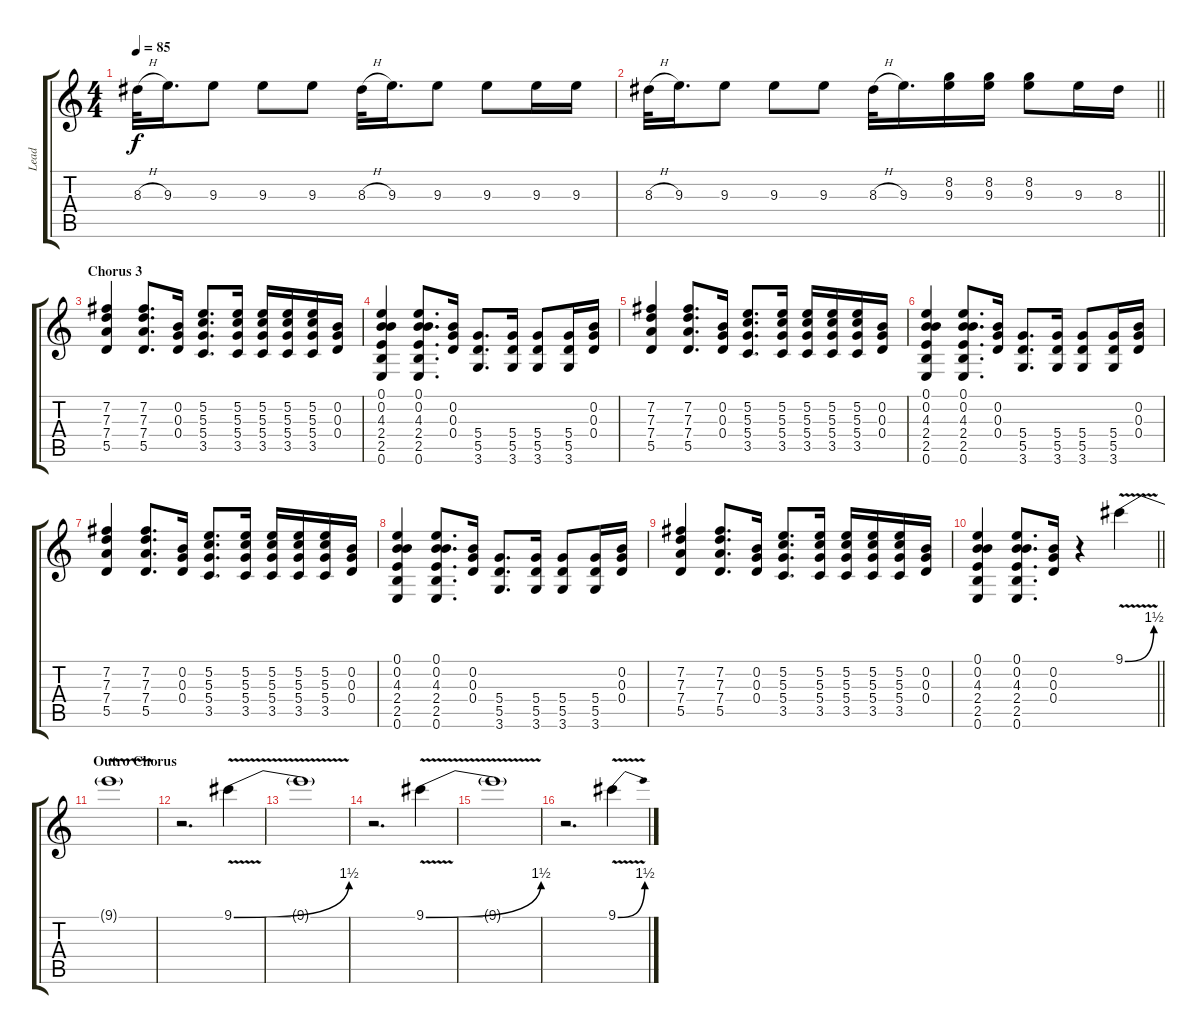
\track ("Lead" "Lead") {instrument distortionguitar}
\staff {score tabs}
\tuning (E4 B3 G3 D3 A2 E2) {hide}
\ts (4 4)
\tempo 85
\clef g2
\ks c
8.3{h}.32{dy f} 9.3.16{d} 9.3.8 9.3.8 9.3.8 8.3{h}.32 9.3.16{d} 9.3.8 9.3.8 9.3.16 9.3.16 |
\barLineRight lightlight
8.3{h}.32 9.3.16{d} 9.3.8 9.3.8 9.3.8 8.3{h}.32 9.3.16{d} (8.2 9.3).16 (8.2 9.3).16 (8.2 9.3).8 9.3.16 8.3.16 |
\section ("" "Chorus 3")
(7.2 7.3 7.4 5.5).4 (7.2 7.3 7.4 5.5).8{d} (0.2 0.3 0.4).16 (5.2 5.3 5.4 3.5).8{d} (5.2 5.3 5.4 3.5).16 (5.2 5.3 5.4 3.5).16 (5.2 5.3 5.4 3.5).16 (5.2 5.3 5.4 3.5).16 (0.2 0.3 0.4).16 |
(0.1 0.2 4.3 2.4 2.5 0.6).4 (0.1 0.2 4.3 2.4 2.5 0.6).8{d} (0.2 0.3 0.4).16 (5.4 5.5 3.6).8{d} (5.4 5.5 3.6).16 (5.4 5.5 3.6).8 (5.4 5.5 3.6).16 (0.2 0.3 0.4).16 |
(7.2 7.3 7.4 5.5).4 (7.2 7.3 7.4 5.5).8{d} (0.2 0.3 0.4).16 (5.2 5.3 5.4 3.5).8{d} (5.2 5.3 5.4 3.5).16 (5.2 5.3 5.4 3.5).16 (5.2 5.3 5.4 3.5).16 (5.2 5.3 5.4 3.5).16 (0.2 0.3 0.4).16 |
(0.1 0.2 4.3 2.4 2.5 0.6).4 (0.1 0.2 4.3 2.4 2.5 0.6).8{d} (0.2 0.3 0.4).16 (5.4 5.5 3.6).8{d} (5.4 5.5 3.6).16 (5.4 5.5 3.6).8 (5.4 5.5 3.6).16 (0.2 0.3 0.4).16 |
(7.2 7.3 7.4 5.5).4 (7.2 7.3 7.4 5.5).8{d} (0.2 0.3 0.4).16 (5.2 5.3 5.4 3.5).8{d} (5.2 5.3 5.4 3.5).16 (5.2 5.3 5.4 3.5).16 (5.2 5.3 5.4 3.5).16 (5.2 5.3 5.4 3.5).16 (0.2 0.3 0.4).16 |
(0.1 0.2 4.3 2.4 2.5 0.6).4 (0.1 0.2 4.3 2.4 2.5 0.6).8{d} (0.2 0.3 0.4).16 (5.4 5.5 3.6).8{d} (5.4 5.5 3.6).16 (5.4 5.5 3.6).8 (5.4 5.5 3.6).16 (0.2 0.3 0.4).16 |
(7.2 7.3 7.4 5.5).4 (7.2 7.3 7.4 5.5).8{d} (0.2 0.3 0.4).16 (5.2 5.3 5.4 3.5).8{d} (5.2 5.3 5.4 3.5).16 (5.2 5.3 5.4 3.5).16 (5.2 5.3 5.4 3.5).16 (5.2 5.3 5.4 3.5).16 (0.2 0.3 0.4).16 |
\barLineRight lightlight
(0.1 0.2 4.3 2.4 2.5 0.6).4 (0.1 0.2 4.3 2.4 2.5 0.6).8{d} (0.2 0.3 0.4).16 r.4 9.1{be (bend 0 0 60 6) v}.4 |
\section ("" "Outro Chorus")
9.1{t}.1 |
r.2{d} 9.1{be (bend 0 0 60 6) v}.4 |
9.1{t}.1 |
r.2{d} 9.1{be (bend 0 0 60 6) v}.4 |
9.1{t}.1 |
r.2{d} 9.1{be (bend 0 0 60 6) v}.4
